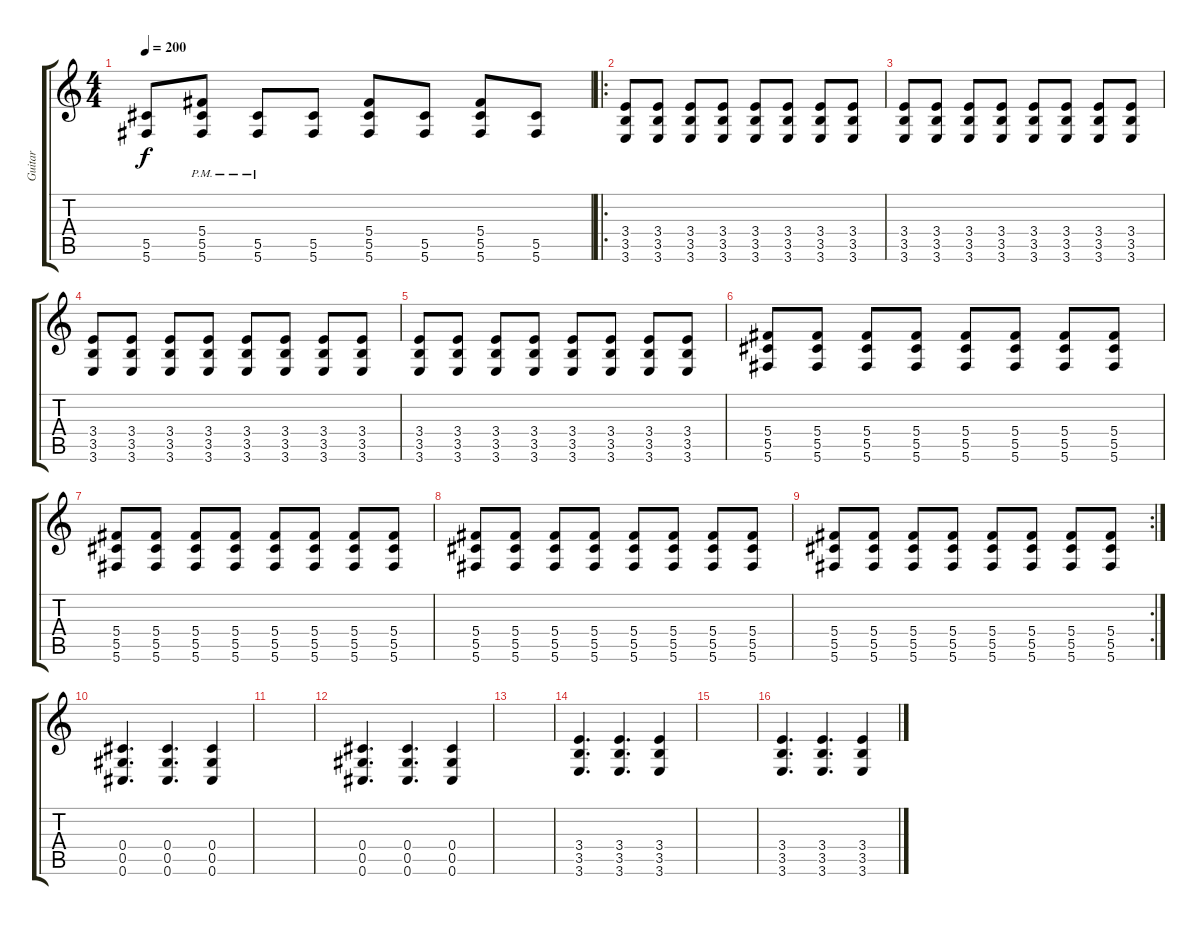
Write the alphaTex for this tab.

\track ("Guitar" "Guitar") {instrument overdrivenguitar}
\staff {score tabs}
\tuning (Eb4 Bb3 Gb3 Db3 Ab2 Db2) {hide}
\ts (4 4)
\tempo 200
\clef g2
\ks c
(5.5 5.6).8{dy f} (5.4 5.5{pm} 5.6).8 (5.5{pm} 5.6).8 (5.5 5.6).8 (5.4 5.5 5.6).8 (5.5 5.6).8 (5.4 5.5 5.6).8 (5.5 5.6).8 |
\ro
(3.4 3.5 3.6).8 (3.4 3.5 3.6).8 (3.4 3.5 3.6).8 (3.4 3.5 3.6).8 (3.4 3.5 3.6).8 (3.4 3.5 3.6).8 (3.4 3.5 3.6).8 (3.4 3.5 3.6).8 |
(3.4 3.5 3.6).8 (3.4 3.5 3.6).8 (3.4 3.5 3.6).8 (3.4 3.5 3.6).8 (3.4 3.5 3.6).8 (3.4 3.5 3.6).8 (3.4 3.5 3.6).8 (3.4 3.5 3.6).8 |
(3.4 3.5 3.6).8 (3.4 3.5 3.6).8 (3.4 3.5 3.6).8 (3.4 3.5 3.6).8 (3.4 3.5 3.6).8 (3.4 3.5 3.6).8 (3.4 3.5 3.6).8 (3.4 3.5 3.6).8 |
(3.4 3.5 3.6).8 (3.4 3.5 3.6).8 (3.4 3.5 3.6).8 (3.4 3.5 3.6).8 (3.4 3.5 3.6).8 (3.4 3.5 3.6).8 (3.4 3.5 3.6).8 (3.4 3.5 3.6).8 |
(5.4 5.5 5.6).8 (5.4 5.5 5.6).8 (5.4 5.5 5.6).8 (5.4 5.5 5.6).8 (5.4 5.5 5.6).8 (5.4 5.5 5.6).8 (5.4 5.5 5.6).8 (5.4 5.5 5.6).8 |
(5.4 5.5 5.6).8 (5.4 5.5 5.6).8 (5.4 5.5 5.6).8 (5.4 5.5 5.6).8 (5.4 5.5 5.6).8 (5.4 5.5 5.6).8 (5.4 5.5 5.6).8 (5.4 5.5 5.6).8 |
(5.4 5.5 5.6).8 (5.4 5.5 5.6).8 (5.4 5.5 5.6).8 (5.4 5.5 5.6).8 (5.4 5.5 5.6).8 (5.4 5.5 5.6).8 (5.4 5.5 5.6).8 (5.4 5.5 5.6).8 |
\rc 2
(5.4 5.5 5.6).8 (5.4 5.5 5.6).8 (5.4 5.5 5.6).8 (5.4 5.5 5.6).8 (5.4 5.5 5.6).8 (5.4 5.5 5.6).8 (5.4 5.5 5.6).8 (5.4 5.5 5.6).8 |
(0.4 0.5 0.6).4{d} (0.4 0.5 0.6).4{d} (0.4 0.5 0.6).4 |
|
(0.4 0.5 0.6).4{d} (0.4 0.5 0.6).4{d} (0.4 0.5 0.6).4 |
|
(3.4 3.5 3.6).4{d} (3.4 3.5 3.6).4{d} (3.4 3.5 3.6).4 |
|
(3.4 3.5 3.6).4{d} (3.4 3.5 3.6).4{d} (3.4 3.5 3.6).4
